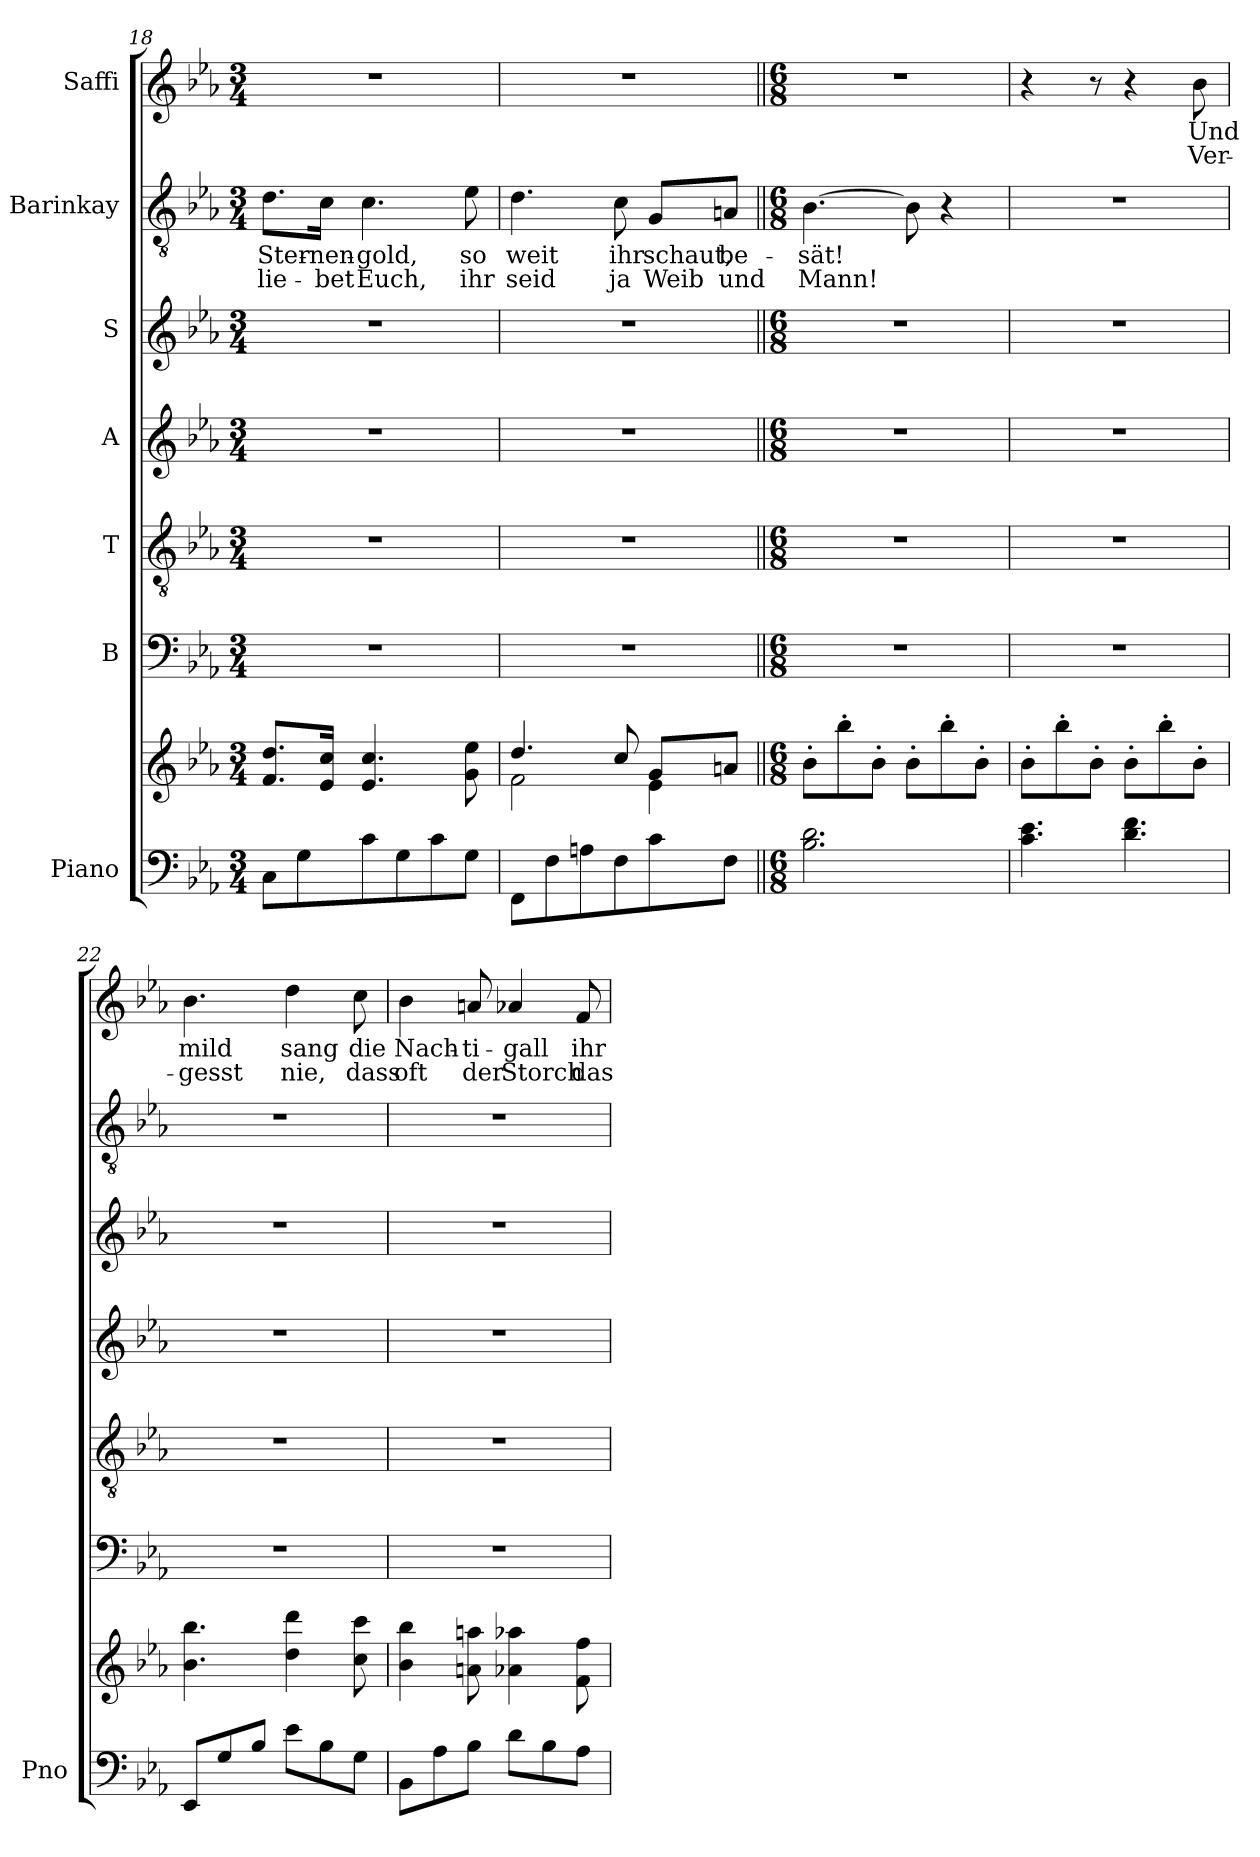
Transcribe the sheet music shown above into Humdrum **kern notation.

**kern	**kern	**kern	**kern	**kern	**kern	**kern	**text	**text	**kern	**text	**text
*part7	*part7	*part6	*part5	*part4	*part3	*part2	*part2	*part2	*part1	*part1	*part1
*staff8	*staff7	*staff6	*staff5	*staff4	*staff3	*staff2	*staff2	*staff2	*staff1	*staff1	*staff1
*I"Piano	*	*I"B	*I"T	*I"A	*I"S	*I"Barinkay	*	*	*I"Saffi	*	*
*I'Pno	*	*	*	*	*	*	*	*	*	*	*
!!LO:LB:g=z
*clefF4	*clefG2	*clefF4	*clefGv2	*clefG2	*clefG2	*clefGv2	*	*	*clefG2	*	*
*k[b-e-a-]	*k[b-e-a-]	*k[b-e-a-]	*k[b-e-a-]	*k[b-e-a-]	*k[b-e-a-]	*k[b-e-a-]	*	*	*k[b-e-a-]	*	*
*M3/4	*M3/4	*M3/4	*M3/4	*M3/4	*M3/4	*M3/4	*	*	*M3/4	*	*
=18	=18	=18	=18	=18	=18	=18	=18	=18	=18	=18	=18
!	!	!	!	!	!	!	!LO:LY:b	!LO:LY:b	!	!	!
8C\L	8.f/ 8.dd/L	2.r	2.r	2.r	2.r	8.d\L	Ster-	lie-	2.r	.	.
8G\	.	.	.	.	.	.	.	.	.	.	.
!	!	!	!	!	!	!	!LO:LY:b	!LO:LY:b	!	!	!
.	16e-/ 16cc/Jk	.	.	.	.	16c\Jk	-nen-	-bet	.	.	.
!	!	!	!	!	!	!	!LO:LY:b	!LO:LY:b	!	!	!
8c\	4.e-/ 4.cc/	.	.	.	.	4.c\	-gold,	Euch,	.	.	.
8G\	.	.	.	.	.	.	.	.	.	.	.
8c\	.	.	.	.	.	.	.	.	.	.	.
!	!	!	!	!	!	!	!LO:LY:b	!LO:LY:b	!	!	!
8G\J	8g\ 8ee-\	.	.	.	.	8e-\	so	ihr	.	.	.
=19	=19	=19	=19	=19	=19	=19	=19	=19	=19	=19	=19
*	*^	*	*	*	*	*	*	*	*	*	*
!	!	!	!	!	!	!	!	!LO:LY:b	!LO:LY:b	!	!	!
8FF\L	4.dd/	2f\	2.r	2.r	2.r	2.r	4.d\	weit	seid	2.r	.	.
8F\	.	.	.	.	.	.	.	.	.	.	.	.
8An\	.	.	.	.	.	.	.	.	.	.	.	.
!	!	!	!	!	!	!	!	!LO:LY:b	!LO:LY:b	!	!	!
8F\	8cc/	.	.	.	.	.	8c\	ihr	ja	.	.	.
!	!	!	!	!	!	!	!	!LO:LY:b	!LO:LY:b	!	!	!
8c\	8g/L	4e-\	.	.	.	.	8G/L	schaut,	Weib	.	.	.
!	!	!	!	!	!	!	!	!LO:LY:b	!LO:LY:b	!	!	!
8F\J	8an/J	.	.	.	.	.	8An/J	be-	und	.	.	.
*	*v	*v	*	*	*	*	*	*	*	*	*	*
=20||	=20||	=20||	=20||	=20||	=20||	=20||	=20||	=20||	=20||	=20||	=20||
*M6/8	*M6/8	*M6/8	*M6/8	*M6/8	*M6/8	*M6/8	*	*	*M6/8	*	*
!	!	!	!	!	!	!	!LO:LY:b	!LO:LY:b	!	!	!
2.B-\ 2.d\	8b-'\L	2.r	2.r	2.r	2.r	[4.B-\	-sät!	Mann!	2.r	.	.
.	8bb-'\	.	.	.	.	.	.	.	.	.	.
.	8b-'\J	.	.	.	.	.	.	.	.	.	.
.	8b-'\L	.	.	.	.	8B-\]	.	.	.	.	.
.	8bb-'\	.	.	.	.	4r	.	.	.	.	.
.	8b-'\J	.	.	.	.	.	.	.	.	.	.
=21	=21	=21	=21	=21	=21	=21	=21	=21	=21	=21	=21
4.c\ 4.e-\	8b-'\L	2.r	2.r	2.r	2.r	2.r	.	.	4r	.	.
.	8bb-'\	.	.	.	.	.	.	.	.	.	.
.	8b-'\J	.	.	.	.	.	.	.	8r	.	.
4.d\ 4.f\	8b-'\L	.	.	.	.	.	.	.	4r	.	.
.	8bb-'\	.	.	.	.	.	.	.	.	.	.
!	!	!	!	!	!	!	!	!	!	!LO:LY:b	!LO:LY:b
.	8b-'\J	.	.	.	.	.	.	.	8b-\	Und	Ver-
=22	=22	=22	=22	=22	=22	=22	=22	=22	=22	=22	=22
!	!	!	!	!	!	!	!	!	!	!LO:LY:b	!LO:LY:b
8EE-/L	4.b-\ 4.bb-\	2.r	2.r	2.r	2.r	2.r	.	.	4.b-\	mild	-gesst
8G/	.	.	.	.	.	.	.	.	.	.	.
8B-/J	.	.	.	.	.	.	.	.	.	.	.
!	!	!	!	!	!	!	!	!	!	!LO:LY:b	!LO:LY:b
8e-\L	4dd\ 4ddd\	.	.	.	.	.	.	.	4dd\	sang	nie,
8B-\	.	.	.	.	.	.	.	.	.	.	.
!	!	!	!	!	!	!	!	!	!	!LO:LY:b	!LO:LY:b
8G\J	8cc\ 8ccc\	.	.	.	.	.	.	.	8cc\	die	dass
!!LO:LB:g=z
=23	=23	=23	=23	=23	=23	=23	=23	=23	=23	=23	=23
!	!	!	!	!	!	!	!	!	!	!LO:LY:b	!LO:LY:b
8BB-\L	4b-\ 4bb-\	2.r	2.r	2.r	2.r	2.r	.	.	4b-\	Nach-	oft
8A-\	.	.	.	.	.	.	.	.	.	.	.
!	!	!	!	!	!	!	!	!	!	!LO:LY:b	!LO:LY:b
8B-\J	8an\ 8aan\	.	.	.	.	.	.	.	8an/	-ti-	der
!	!	!	!	!	!	!	!	!	!	!LO:LY:b	!LO:LY:b
8d\L	4a-X\ 4aa-X\	.	.	.	.	.	.	.	4a-X/	-gall	Storch
8B-\	.	.	.	.	.	.	.	.	.	.	.
!	!	!	!	!	!	!	!	!	!	!LO:LY:b	!LO:LY:b
8A-\J	8f\ 8ff\	.	.	.	.	.	.	.	8f/	ihr	das
=	=	=	=	=	=	=	=	=	=	=	=
*-	*-	*-	*-	*-	*-	*-	*-	*-	*-	*-	*-
